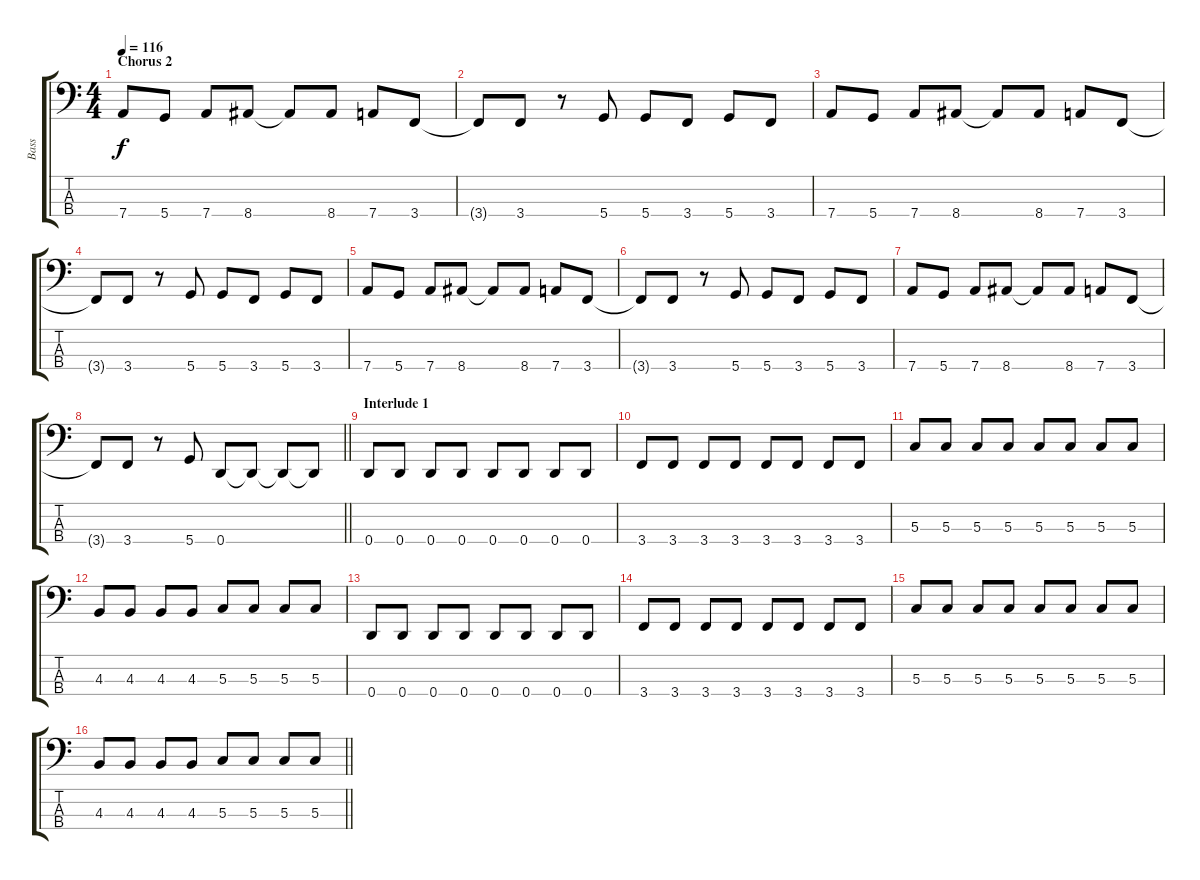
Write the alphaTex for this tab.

\track ("Bass" "Bass") {instrument electricbassfinger}
\staff {score tabs}
\tuning (F2 C2 G1 D1) {hide}
\ts (4 4)
\section ("" "Chorus 2")
\tempo 116
\clef f4
\ks c
7.4.8{dy f} 5.4.8 7.4.8 8.4.8 8.4{t}.8 8.4.8 7.4.8 3.4.8 |
3.4{t}.8 3.4.8 r.8 5.4.8 5.4.8 3.4.8 5.4.8 3.4.8 |
7.4.8 5.4.8 7.4.8 8.4.8 8.4{t}.8 8.4.8 7.4.8 3.4.8 |
3.4{t}.8 3.4.8 r.8 5.4.8 5.4.8 3.4.8 5.4.8 3.4.8 |
7.4.8 5.4.8 7.4.8 8.4.8 8.4{t}.8 8.4.8 7.4.8 3.4.8 |
3.4{t}.8 3.4.8 r.8 5.4.8 5.4.8 3.4.8 5.4.8 3.4.8 |
7.4.8 5.4.8 7.4.8 8.4.8 8.4{t}.8 8.4.8 7.4.8 3.4.8 |
\barLineRight lightlight
3.4{t}.8 3.4.8 r.8 5.4.8 0.4.8 0.4{t}.8 0.4{t}.8 0.4{t}.8 |
\section ("" "Interlude 1")
0.4.8 0.4.8 0.4.8 0.4.8 0.4.8 0.4.8 0.4.8 0.4.8 |
3.4.8 3.4.8 3.4.8 3.4.8 3.4.8 3.4.8 3.4.8 3.4.8 |
5.3.8 5.3.8 5.3.8 5.3.8 5.3.8 5.3.8 5.3.8 5.3.8 |
4.3.8 4.3.8 4.3.8 4.3.8 5.3.8 5.3.8 5.3.8 5.3.8 |
0.4.8 0.4.8 0.4.8 0.4.8 0.4.8 0.4.8 0.4.8 0.4.8 |
3.4.8 3.4.8 3.4.8 3.4.8 3.4.8 3.4.8 3.4.8 3.4.8 |
5.3.8 5.3.8 5.3.8 5.3.8 5.3.8 5.3.8 5.3.8 5.3.8 |
\barLineRight lightlight
4.3.8 4.3.8 4.3.8 4.3.8 5.3.8 5.3.8 5.3.8 5.3.8
